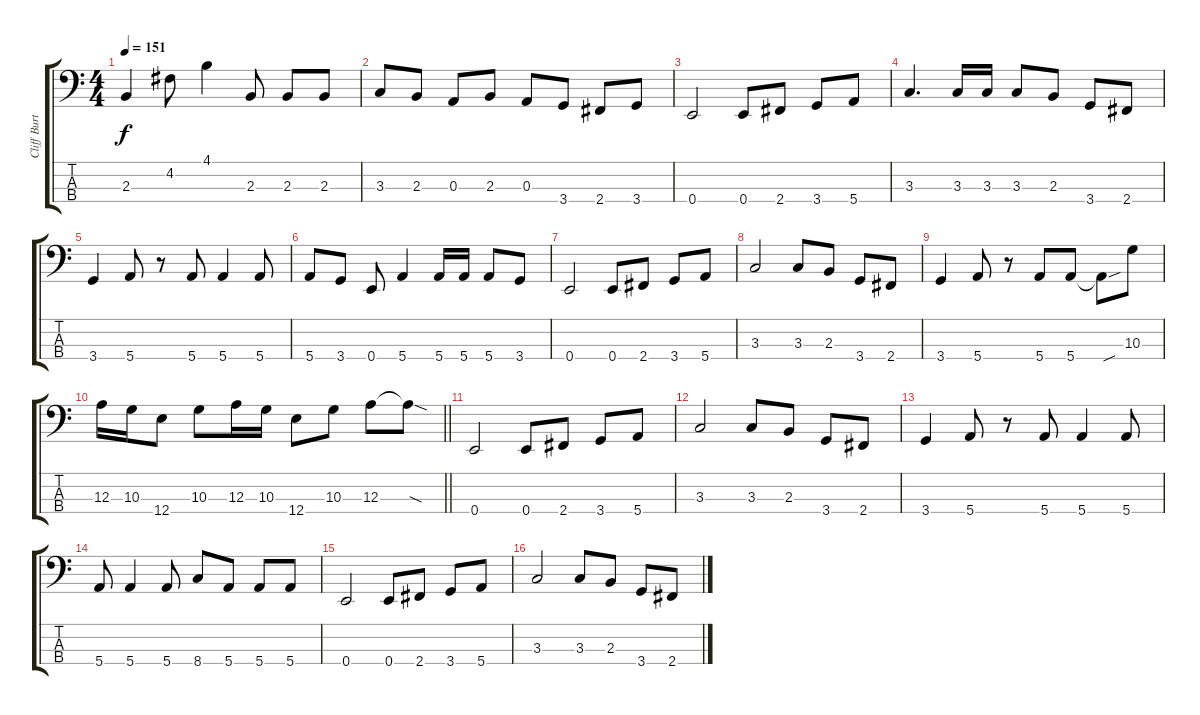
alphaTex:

\track ("Cliff Burton" "Cliff Burt") {instrument electricbassfinger}
\staff {score tabs}
\tuning (G2 D2 A1 E1) {hide}
\ts (4 4)
\tempo 151
\clef f4
\ks c
2.3.4{dy f} 4.2.8 4.1.4 2.3.8 2.3.8 2.3.8 |
3.3.8 2.3.8 0.3.8 2.3.8 0.3.8 3.4.8 2.4.8 3.4.8 |
0.4.2 0.4.8 2.4.8 3.4.8 5.4.8 |
3.3.4{d} 3.3.16 3.3.16 3.3.8 2.3.8 3.4.8 2.4.8 |
3.4.4 5.4.8 r.8 5.4.8 5.4.4 5.4.8 |
5.4.8 3.4.8 0.4.8 5.4.4 5.4.16 5.4.16 5.4.8 3.4.8 |
0.4.2 0.4.8 2.4.8 3.4.8 5.4.8 |
3.3.2 3.3.8 2.3.8 3.4.8 2.4.8 |
3.4.4 5.4.8 r.8 5.4.8 5.4.8 5.4{sou t}.8 10.3.8 |
\barLineRight lightlight
12.3.16 10.3.16 12.4.8 10.3.8 12.3.16 10.3.16 12.4.8 10.3.8 12.3.8 12.3{sod t}.8 |
0.4.2 0.4.8 2.4.8 3.4.8 5.4.8 |
3.3.2 3.3.8 2.3.8 3.4.8 2.4.8 |
3.4.4 5.4.8 r.8 5.4.8 5.4.4 5.4.8 |
5.4.8 5.4.4 5.4.8 8.4.8 5.4.8 5.4.8 5.4.8 |
0.4.2 0.4.8 2.4.8 3.4.8 5.4.8 |
3.3.2 3.3.8 2.3.8 3.4.8 2.4.8
